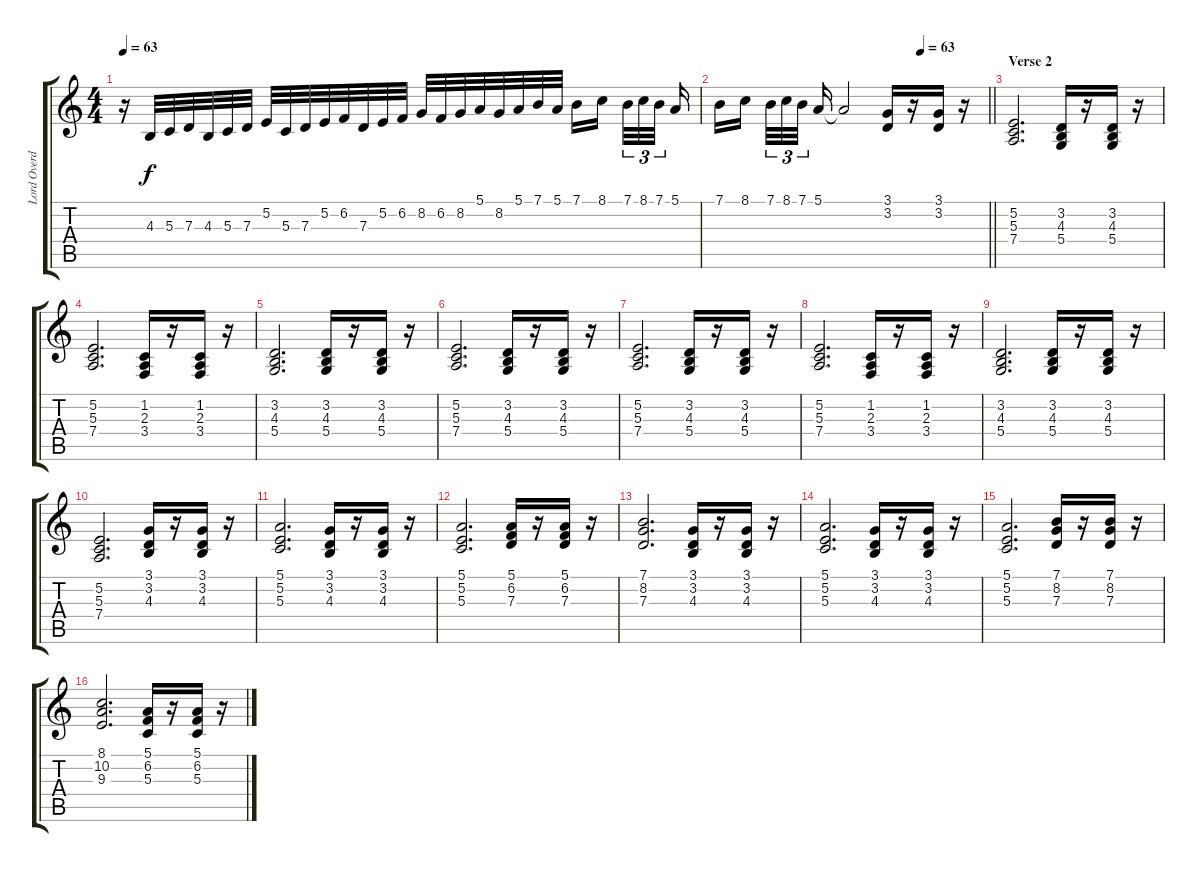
\track ("Lord Overdub" "Lord Overd") {instrument drawbarorgan}
\staff {score tabs}
\tuning (E4 B3 G3 D3 A2 E2) {hide}
\ts (4 4)
\tempo 63
\clef g2
\ks c
r.16{dy f} 4.3.32 5.3.32 7.3.32 4.3.32 5.3.32 7.3.32 5.2.32 5.3.32 7.3.32 5.2.32 6.2.32 7.3.32 5.2.32 6.2.32 8.2.32 6.2.32 8.2.32 5.1.32 8.2.32 5.1.32 7.1.32 5.1.32 7.1.16 8.1.16{beam splitsecondary} 7.1.32{tu (3 2)} 8.1.32{tu (3 2)} 7.1.32{tu (3 2) beam splitsecondary} 5.1.16 |
\tempo (63 0.75)
\barLineRight lightlight
7.1.16 8.1.16{beam splitsecondary} 7.1.32{tu (3 2)} 8.1.32{tu (3 2)} 7.1.32{tu (3 2) beam splitsecondary} 5.1.16 5.1{t}.2 (3.1 3.2).16 r.16 (3.1 3.2).16 r.16 |
\section ("" "Verse 2")
(5.2 5.3 7.4).2{d} (3.2 4.3 5.4).16 r.16 (3.2 4.3 5.4).16 r.16 |
(5.2 5.3 7.4).2{d} (1.2 2.3 3.4).16 r.16 (1.2 2.3 3.4).16 r.16 |
(3.2 4.3 5.4).2{d} (3.2 4.3 5.4).16 r.16 (3.2 4.3 5.4).16 r.16 |
(5.2 5.3 7.4).2{d} (3.2 4.3 5.4).16 r.16 (3.2 4.3 5.4).16 r.16 |
(5.2 5.3 7.4).2{d} (3.2 4.3 5.4).16 r.16 (3.2 4.3 5.4).16 r.16 |
(5.2 5.3 7.4).2{d} (1.2 2.3 3.4).16 r.16 (1.2 2.3 3.4).16 r.16 |
(3.2 4.3 5.4).2{d} (3.2 4.3 5.4).16 r.16 (3.2 4.3 5.4).16 r.16 |
(5.2 5.3 7.4).2{d} (3.1 3.2 4.3).16 r.16 (3.1 3.2 4.3).16 r.16 |
(5.1 5.2 5.3).2{d} (3.1 3.2 4.3).16 r.16 (3.1 3.2 4.3).16 r.16 |
(5.1 5.2 5.3).2{d} (5.1 6.2 7.3).16 r.16 (5.1 6.2 7.3).16 r.16 |
(7.1 8.2 7.3).2{d} (3.1 3.2 4.3).16 r.16 (3.1 3.2 4.3).16 r.16 |
(5.1 5.2 5.3).2{d} (3.1 3.2 4.3).16 r.16 (3.1 3.2 4.3).16 r.16 |
(5.1 5.2 5.3).2{d} (7.1 8.2 7.3).16 r.16 (7.1 8.2 7.3).16 r.16 |
(8.1 10.2 9.3).2{d} (5.1 6.2 5.3).16 r.16 (5.1 6.2 5.3).16 r.16
